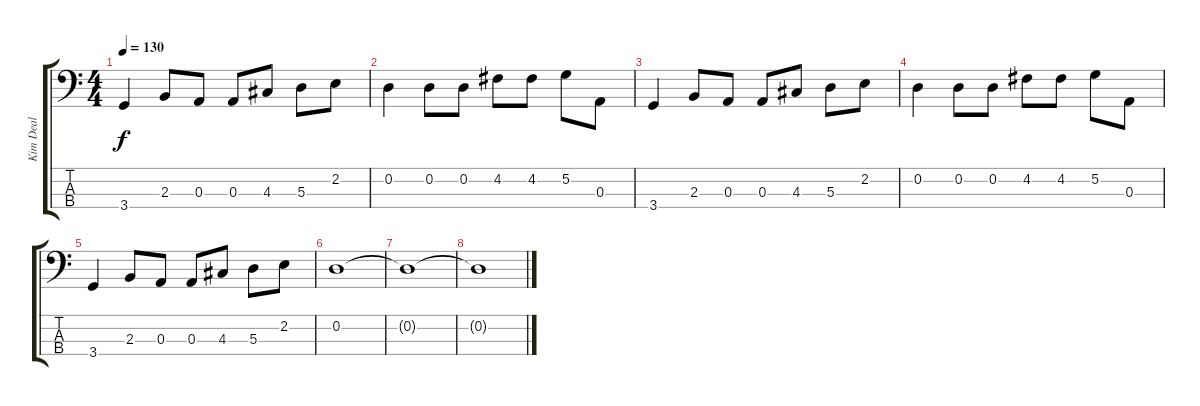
\track ("Kim Deal" "Kim Deal") {instrument electricbasspick}
\staff {score tabs}
\tuning (G2 D2 A1 E1) {hide}
\ts (4 4)
\tempo 130
\clef f4
\ks c
3.4.4{dy f} 2.3.8 0.3.8 0.3.8 4.3.8 5.3.8 2.2.8 |
0.2.4 0.2.8 0.2.8 4.2.8 4.2.8 5.2.8 0.3.8 |
3.4.4 2.3.8 0.3.8 0.3.8 4.3.8 5.3.8 2.2.8 |
0.2.4 0.2.8 0.2.8 4.2.8 4.2.8 5.2.8 0.3.8 |
3.4.4 2.3.8 0.3.8 0.3.8 4.3.8 5.3.8 2.2.8 |
0.2.1 |
0.2{t}.1 |
0.2{t}.1
